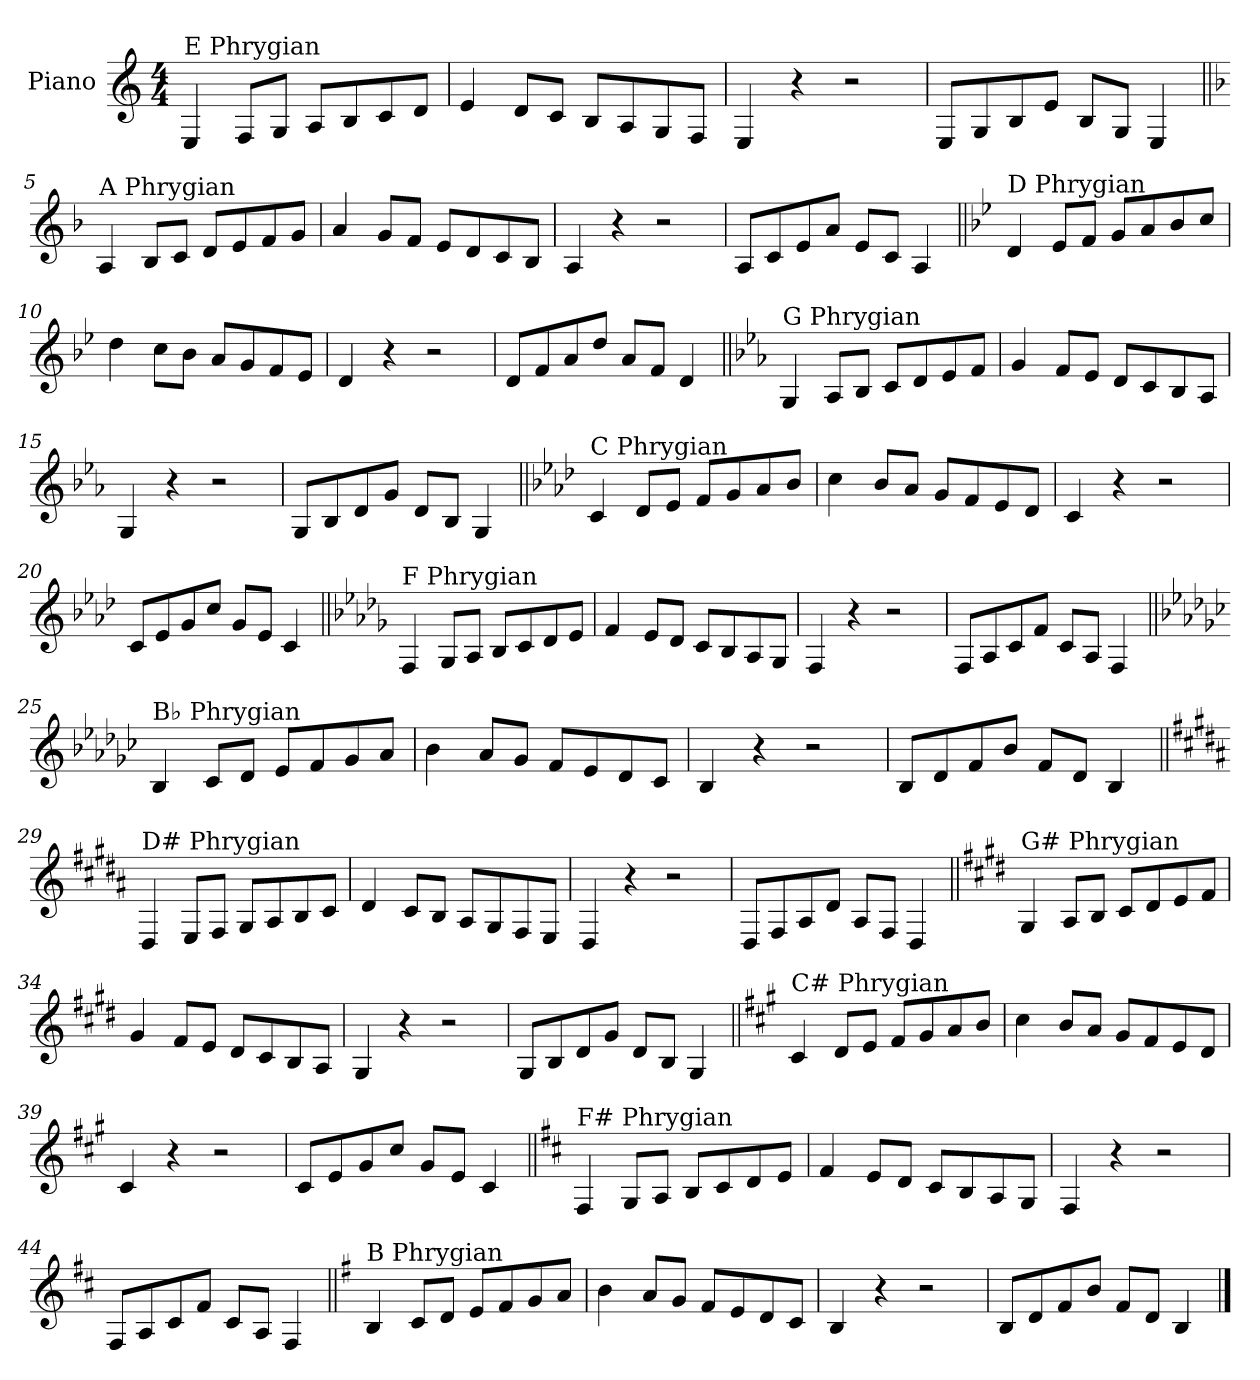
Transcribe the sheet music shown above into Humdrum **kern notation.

**kern
*part1
*staff1
*I"Piano
*I'Pno.
*clefG2
*k[]
*M4/4
=1
!LO:TX:a:t=E Phrygian
4E/
8F/L
8G/J
8A/L
8B/
8c/
8d/J
=2
4e/
8d/L
8c/J
8B/L
8A/
8G/
8F/J
=3
4E/
4r
2r
=4
8E/L
8G/
8B/
8e/J
8B/L
8G/J
4E/
!!LO:LB:g=z
=5||
*k[b-]
!LO:TX:a:t=A Phrygian
4A/
8B-/L
8c/J
8d/L
8e/
8f/
8g/J
=6
4a/
8g/L
8f/J
8e/L
8d/
8c/
8B-/J
=7
4A/
4r
2r
=8
8A/L
8c/
8e/
8a/J
8e/L
8c/J
4A/
!!LO:LB:g=z
=9||
*k[b-e-]
!LO:TX:a:t=D Phrygian
4d/
8e-/L
8f/J
8g/L
8a/
8b-/
8cc/J
=10
4dd\
8cc\L
8b-\J
8a/L
8g/
8f/
8e-/J
=11
4d/
4r
2r
=12
8d/L
8f/
8a/
8dd/J
8a/L
8f/J
4d/
!!LO:LB:g=z
=13||
*k[b-e-a-]
!LO:TX:a:t=G Phrygian
4G/
8A-/L
8B-/J
8c/L
8d/
8e-/
8f/J
=14
4g/
8f/L
8e-/J
8d/L
8c/
8B-/
8A-/J
=15
4G/
4r
2r
=16
8G/L
8B-/
8d/
8g/J
8d/L
8B-/J
4G/
!!LO:LB:g=z
=17||
*k[b-e-a-d-]
!LO:TX:a:t=C Phrygian
4c/
8d-/L
8e-/J
8f/L
8g/
8a-/
8b-/J
=18
4cc\
8b-/L
8a-/J
8g/L
8f/
8e-/
8d-/J
=19
4c/
4r
2r
=20
8c/L
8e-/
8g/
8cc/J
8g/L
8e-/J
4c/
!!LO:LB:g=z
=21||
*k[b-e-a-d-g-]
!LO:TX:a:t=F Phrygian
4F/
8G-/L
8A-/J
8B-/L
8c/
8d-/
8e-/J
=22
4f/
8e-/L
8d-/J
8c/L
8B-/
8A-/
8G-/J
=23
4F/
4r
2r
=24
8F/L
8A-/
8c/
8f/J
8c/L
8A-/J
4F/
!!LO:LB:g=z
=25||
*k[b-e-a-d-g-c-]
!LO:TX:a:t=B♭ Phrygian
4B-/
8c-/L
8d-/J
8e-/L
8f/
8g-/
8a-/J
=26
4b-\
8a-/L
8g-/J
8f/L
8e-/
8d-/
8c-/J
=27
4B-/
4r
2r
=28
8B-/L
8d-/
8f/
8b-/J
8f/L
8d-/J
4B-/
!!LO:LB:g=z
=29||
*k[f#c#g#d#a#]
!LO:TX:a:t=D# Phrygian
4D#/
8E/L
8F#/J
8G#/L
8A#/
8B/
8c#/J
=30
4d#/
8c#/L
8B/J
8A#/L
8G#/
8F#/
8E/J
=31
4D#/
4r
2r
=32
8D#/L
8F#/
8A#/
8d#/J
8A#/L
8F#/J
4D#/
!!LO:LB:g=z
=33||
*k[f#c#g#d#]
!LO:TX:a:t=G# Phrygian
4G#/
8A/L
8B/J
8c#/L
8d#/
8e/
8f#/J
=34
4g#/
8f#/L
8e/J
8d#/L
8c#/
8B/
8A/J
=35
4G#/
4r
2r
=36
8G#/L
8B/
8d#/
8g#/J
8d#/L
8B/J
4G#/
!!LO:LB:g=z
=37||
*k[f#c#g#]
!LO:TX:a:t=C# Phrygian
4c#/
8d/L
8e/J
8f#/L
8g#/
8a/
8b/J
=38
4cc#\
8b/L
8a/J
8g#/L
8f#/
8e/
8d/J
=39
4c#/
4r
2r
=40
8c#/L
8e/
8g#/
8cc#/J
8g#/L
8e/J
4c#/
!!LO:LB:g=z
=41||
*k[f#c#]
!LO:TX:a:t=F# Phrygian
4F#/
8G/L
8A/J
8B/L
8c#/
8d/
8e/J
=42
4f#/
8e/L
8d/J
8c#/L
8B/
8A/
8G/J
=43
4F#/
4r
2r
=44
8F#/L
8A/
8c#/
8f#/J
8c#/L
8A/J
4F#/
!!LO:LB:g=z
=45||
*k[f#]
!LO:TX:a:t=B Phrygian
4B/
8c/L
8d/J
8e/L
8f#/
8g/
8a/J
=46
4b\
8a/L
8g/J
8f#/L
8e/
8d/
8c/J
=47
4B/
4r
2r
=48
8B/L
8d/
8f#/
8b/J
8f#/L
8d/J
4B/
==
*-
